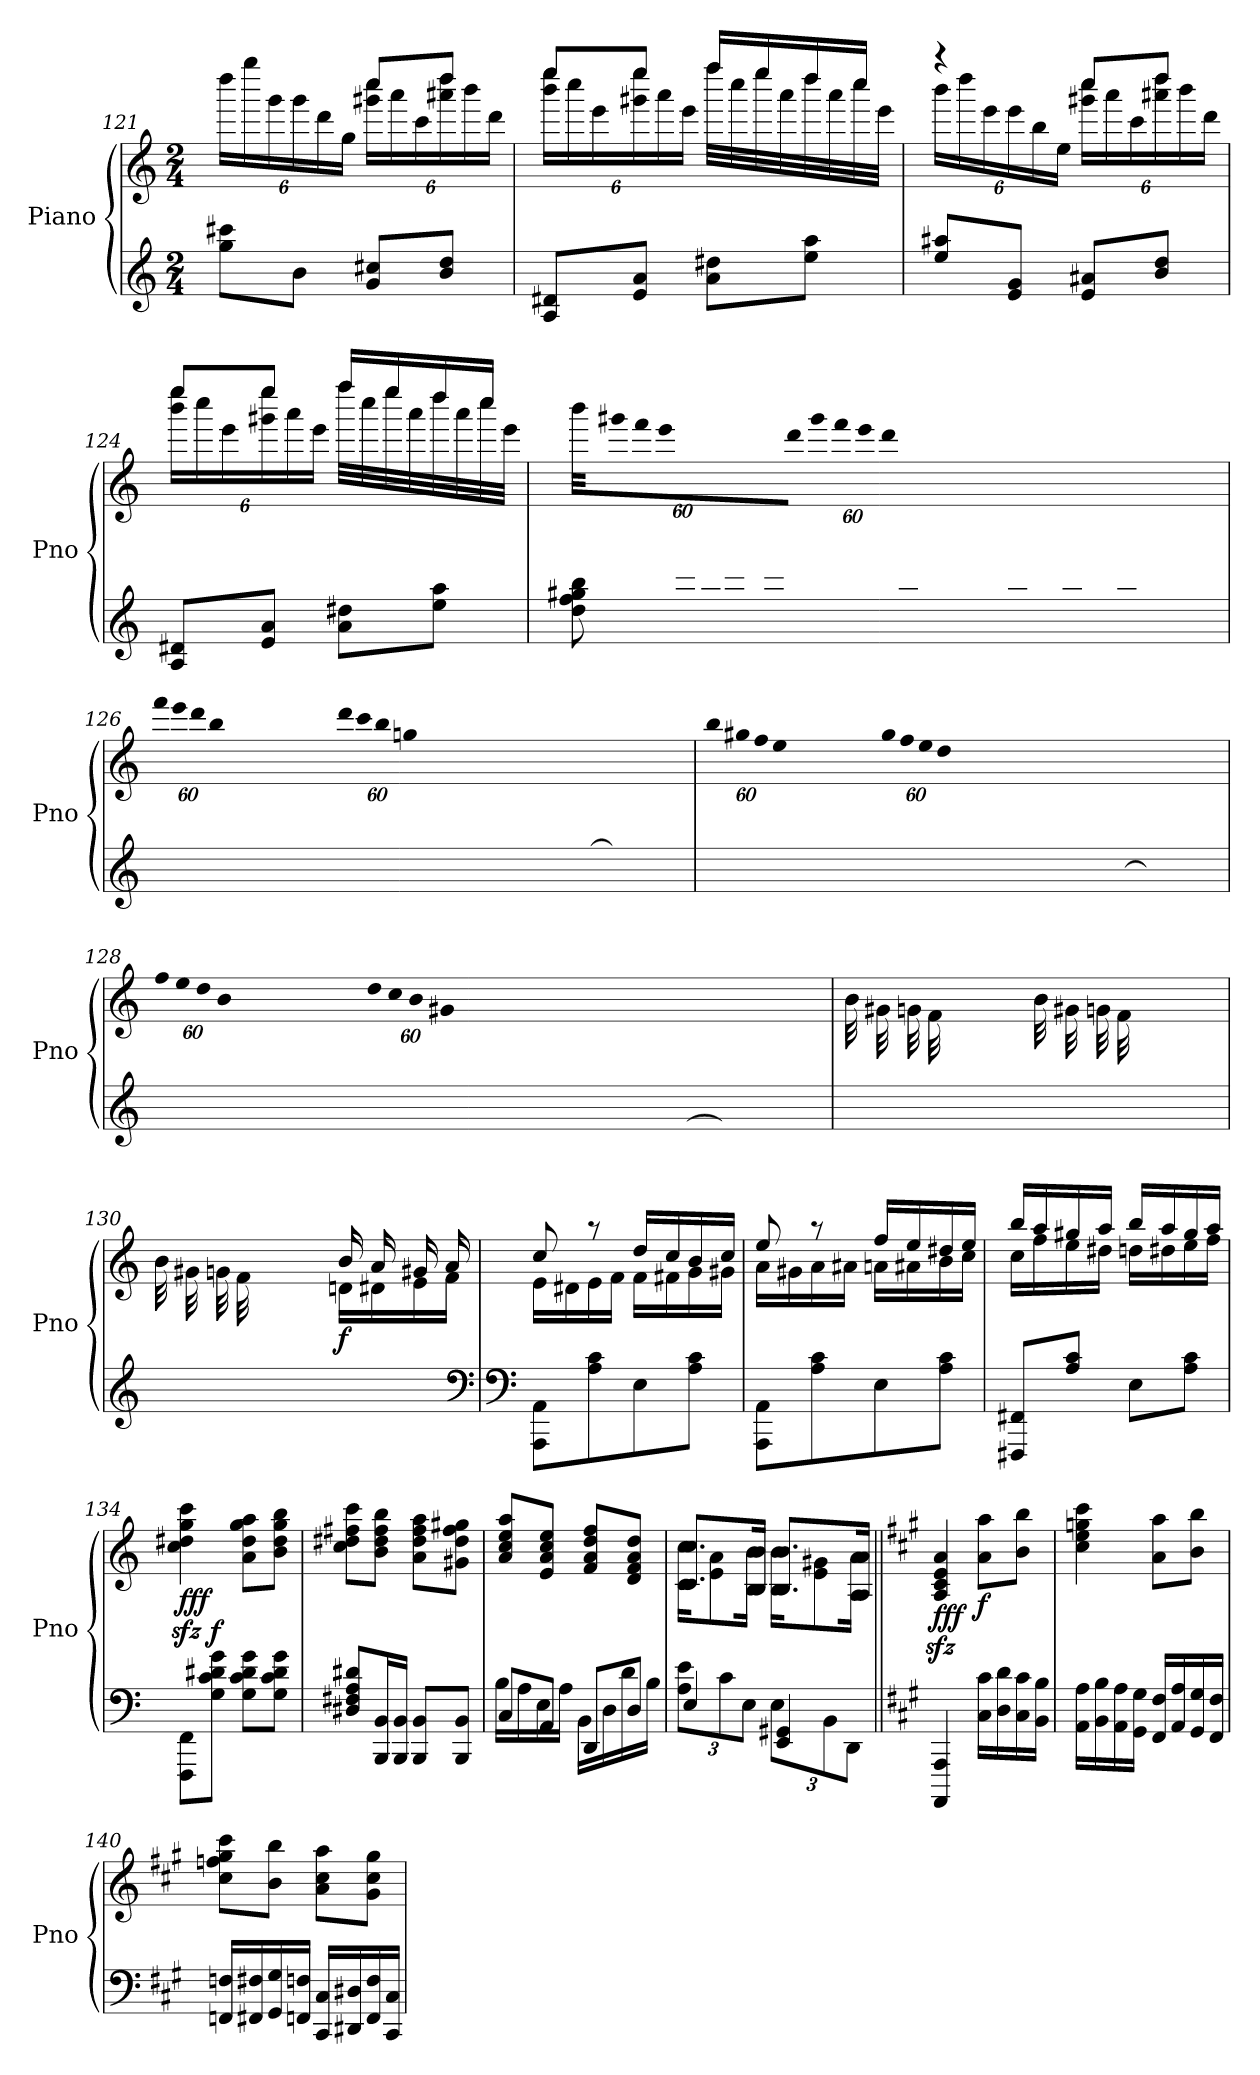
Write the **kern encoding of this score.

**kern	**kern	**dynam
*part1	*part1	*part1
*staff2	*staff1	*staff1/2
*I"Piano	*	*
*I'Pno	*	*
!!LO:LB:g=z
*clefG2	*clefG2	*
*k[]	*k[]	*
*C:	*C:	*
*M2/4	*M2/4	*
=121	=121	=121
*	*^	*
*	*	*Xbrackettup	*
8gg\ 8ccc#X\L	4ryy	24dddd\LL	.
.	.	24gggg\	.
.	.	24ggg\	.
8b\J	.	24ggg\	.
.	.	24ddd\	.
.	.	24gg\JJ	.
8g/ 8cc#X/L	8cccc/L	24ggg#X\ 24cccc\LL	.
.	.	24aaa\	.
.	.	24ccc\	.
8b/ 8dd/J	8dddd/J	24aaa#X\ 24dddd\	.
.	.	24bbb\	.
.	.	24ddd\JJ	.
=122	=122	=122	=122
8A/ 8d#X/L	8eeee/L	24bbb\ 24eeee\LL	.
.	.	24cccc\	.
.	.	24eee\	.
8e/ 8a/J	8eeee/J	24ggg#X\ 24eeee\	.
.	.	24aaa\	.
.	.	24eee\JJ	.
8a\ 8dd#X\L	16ffff/LL	32ffff\LLL	.
.	.	32cccc\	.
.	16eeee/	32eeee\	.
.	.	32aaa\	.
8ee\ 8aa\J	16dddd/	32dddd\	.
.	.	32aaa\	.
.	16cccc/JJ	32cccc\	.
.	.	32eee\JJJ	.
!!LO:LB:g=z	!!
=123	=123	=123	=123
8ee/ 8aa#X/L	4r	24bbb\LL	.
.	.	24dddd\	.
.	.	24eee\	.
8e/ 8g/J	.	24eee\	.
.	.	24bb\	.
.	.	24ee\JJ	.
8e/ 8a#X/L	8cccc/L	24ggg#X\ 24cccc\LL	.
.	.	24aaa\	.
.	.	24ccc\	.
8b/ 8dd/J	8dddd/J	24aaa#X\ 24dddd\	.
.	.	24bbb\	.
.	.	24ddd\JJ	.
=124	=124	=124	=124
8A/ 8d#X/L	8eeee/L	24bbb\ 24eeee\LL	.
.	.	24cccc\	.
.	.	24eee\	.
8e/ 8a/J	8eeee/J	24ggg#X\ 24eeee\	.
.	.	24aaa\	.
.	.	24eee\JJ	.
8a\ 8dd#X\L	16ffff/LL	32ffff\LLL	.
.	.	32cccc\	.
.	16eeee/	32eeee\	.
.	.	32aaa\	.
8ee\ 8aa\J	16dddd/	32dddd\	.
.	.	32aaa\	.
.	16cccc/JJ	32cccc\	.
.	.	32eee\JJJ	.
!!LO:PB:g=z
=125	=125	=125	=125
*^	*	*	*
!	!	!LO:N:vis=32	!	!
*	*	*v	*v	*
480%53ryy	8dd\ 8ff\ 8gg#X\ 8bb\	1920%53bbb\LLL	.
!	!	!LO:N:vis=32	!
.	.	1920%53ggg#X\	.
!	!	!LO:N:vis=32	!
.	.	1920%53fff\	.
!	!	!LO:N:vis=32	!
.	.	1920%53eee\	.
!LO:N:vis=32	!	!	!
1920%53ddd/	.	480%53ryy	.
.	8ryy	.	.
!LO:N:vis=32	!	!	!
1920%53bb/	.	.	.
!LO:N:vis=32	!	!	!
1920%53ccc/	.	.	.
!LO:N:vis=32	!	!	!
1920%53ccc#X/	.	.	.
!	!	!LO:N:vis=32	!
480%67ryy	.	1920%53ddd\JJJ	.
.	.	640ryy	.
!	!	!LO:N:vis=32	!
.	4ryy	1920%53ggg#\LLL	.
!	!	!LO:N:vis=32	!
.	.	1920%53fff\	.
!	!	!LO:N:vis=32	!
.	.	1920%53eee\	.
!	!	!LO:N:vis=32	!
.	.	1920%53ddd\	.
!LO:N:vis=32	!	!	!
1920%53bb/	.	480%67ryy	.
!LO:N:vis=32	!	!	!
1920%53gg#X/	.	.	.
!LO:N:vis=32	!	!	!
1920%53aa/	.	.	.
!LO:N:vis=32	!	!	!
1920%53aa#X/	.	.	.
!LO:N:vis=32	!	!	!
1920%53bb/JJJ	.	.	.
640ryy	.	.	.
=126	=126	=126	=126
!	!	!LO:N:vis=32	!
480%53ryy	2ryy	1920%53fff\LLL	.
!	!	!LO:N:vis=32	!
.	.	1920%53eee\	.
!	!	!LO:N:vis=32	!
.	.	1920%53ddd\	.
!	!	!LO:N:vis=32	!
.	.	1920%53bb\	.
!LO:N:vis=32	!	!	!
1920%53gg#X/	.	480%67ryy	.
!LO:N:vis=32	!	!	!
1920%53ff/	.	.	.
!LO:N:vis=32	!	!	!
1920%53ff#X/	.	.	.
!LO:N:vis=32	!	!	!
1920%53ggn/	.	.	.
!LO:N:vis=32	!	!	!
1920%53gg#X/JJJ	.	.	.
384%43ryy	.	.	.
!	!	!LO:N:vis=32	!
.	.	1920%53ddd\LLL	.
!	!	!LO:N:vis=32	!
.	.	1920%53ccc\	.
!	!	!LO:N:vis=32	!
.	.	1920%53bb\	.
!	!	!LO:N:vis=32	!
.	.	1920%53ggn\	.
!LO:N:vis=32	!	!	!
1920%53ffn/	.	480%67ryy	.
!LO:N:vis=32	!	!	!
1920%53dd/	.	.	.
!LO:N:vis=32	!	!	!
1920%53dd#X/	.	.	.
!LO:N:vis=32	!	!	!
1920%53ee/	.	.	.
[640ff/JJJ	.	.	.
192%5ff/JJJ]	.	.	.
640ryy	.	.	.
!!LO:LB:g=z
=127	=127	=127	=127
!	!	!LO:N:vis=32	!
480%53ryy	2ryy	1920%53bb\LLL	.
!	!	!LO:N:vis=32	!
.	.	1920%53gg#X\	.
!	!	!LO:N:vis=32	!
.	.	1920%53ff\	.
!	!	!LO:N:vis=32	!
.	.	1920%53ee\	.
!LO:N:vis=32	!	!	!
1920%53dd/	.	480%67ryy	.
!LO:N:vis=32	!	!	!
1920%53b/	.	.	.
!LO:N:vis=32	!	!	!
1920%53cc/	.	.	.
!LO:N:vis=32	!	!	!
1920%53cc#X/	.	.	.
!LO:N:vis=32	!	!	!
1920%53dd/JJJ	.	.	.
384%43ryy	.	.	.
!	!	!LO:N:vis=32	!
.	.	1920%53gg#\LLL	.
!	!	!LO:N:vis=32	!
.	.	1920%53ff\	.
!	!	!LO:N:vis=32	!
.	.	1920%53ee\	.
!	!	!LO:N:vis=32	!
.	.	1920%53dd\	.
!LO:N:vis=32	!	!	!
1920%53b/	.	480%67ryy	.
!LO:N:vis=32	!	!	!
1920%53g#X/	.	.	.
!LO:N:vis=32	!	!	!
1920%53a/	.	.	.
!LO:N:vis=32	!	!	!
1920%53a#X/	.	.	.
[640b/JJJ	.	.	.
192%5b/JJJ]	.	.	.
640ryy	.	.	.
=128	=128	=128	=128
!	!	!LO:N:vis=32	!
480%53ryy	2ryy	1920%53ff\LLL	.
!	!	!LO:N:vis=32	!
.	.	1920%53ee\	.
!	!	!LO:N:vis=32	!
.	.	1920%53dd\	.
!	!	!LO:N:vis=32	!
.	.	1920%53b\	.
!LO:N:vis=32	!	!	!
1920%53g#X/	.	480%67ryy	.
!LO:N:vis=32	!	!	!
1920%53f/	.	.	.
!LO:N:vis=32	!	!	!
1920%53f#X/	.	.	.
!LO:N:vis=32	!	!	!
1920%53gn/	.	.	.
!LO:N:vis=32	!	!	!
1920%53g#X/JJJ	.	.	.
384%43ryy	.	.	.
!	!	!LO:N:vis=32	!
.	.	1920%53dd\LLL	.
!	!	!LO:N:vis=32	!
.	.	1920%53cc\	.
!	!	!LO:N:vis=32	!
.	.	1920%53b\	.
!	!	!LO:N:vis=32	!
.	.	1920%53g#\	.
!LO:N:vis=32	!	!	!
1920%53fn/	.	480%67ryy	.
!LO:N:vis=32	!	!	!
1920%53d/	.	.	.
!LO:N:vis=32	!	!	!
1920%53d#X/	.	.	.
!LO:N:vis=32	!	!	!
1920%53e/	.	.	.
[640f/JJJ	.	.	.
192%5f/JJJ]	.	.	.
640ryy	.	.	.
!!LO:LB:g=z
=129	=129	=129	=129
8ryy	2ryy	32b\LLL	.
.	.	32g#X\	.
.	.	32gn\	.
.	.	32f\	.
32d/	.	8ryy	.
32d#X/	.	.	.
32e/	.	.	.
32f/JJJ	.	.	.
8ryy	.	32b\LLL	.
.	.	32g#X\	.
.	.	32gn\	.
.	.	32f\	.
32dn/	.	8ryy	.
32d#X/	.	.	.
32e/	.	.	.
32f/JJJ	.	.	.
=130	=130	=130	=130
*	*	*^	*
8ryy	2ryy	32b\LLL	4ryy	.
.	.	32g#X\	.	.
.	.	32gn\	.	.
.	.	32f\	.	.
32d/	.	8ryy	.	.
32d#X/	.	.	.	.
32e/	.	.	.	.
32f/JJJ	.	.	.	.
!	!	!	!	!LO:DY:b
4ryy	.	16b/LL	16dn\LL	f
.	.	16a/	16d#X\	.
.	.	16g#X/	16e\	.
.	.	16a/JJ	16f\JJ	.
*v	*v	*	*	*
*clefF4	*	*	*
!!LO:LB:g=z	!!
=131	=131	=131	=131
*clefF4	*	*	*
8AAA\ 8AA\L	8cc/	16e\LL	.
.	.	16d#X\	.
8A\ 8c\	8raa	16e\	.
.	.	16f\JJ	.
8E\	16dd/LL	16f\LL	.
.	16cc/	16f#X\	.
8A\ 8c\J	16b/	16g\	.
.	16cc/JJ	16g#X\JJ	.
=132	=132	=132	=132
8AAA\ 8AA\L	8ee/	16a\LL	.
.	.	16g#X\	.
8A\ 8c\	8raa	16a\	.
.	.	16a#X\JJ	.
8E\	16ff/LL	16an\LL	.
.	16ee/	16a#X\	.
8A\ 8c\J	16dd#X/	16b\	.
.	16ee/JJ	16cc\JJ	.
=133	=133	=133	=133
8FFF#X/ 8FF#X/L	16bb/LL	16cc\LL	.
.	16aa/	16ff\	.
8A/ 8c/J	16gg#X/	16ee\	.
.	16aa/JJ	16dd#X\JJ	.
8E\L	16bb/LL	16ddn\LL	.
.	16aa/	16dd#X\	.
8A\ 8c\J	16gg#/	16ee\	.
.	16aa/JJ	16ff\JJ	.
=134	=134	=134	=134
!	!	!	!LO:DY:b
*	*v	*v	*
8FFF\ 8FF\L	4cc\zz< 4dd#X\zz< 4gg\zz< 4ccc\zz<	fff
!	!	!LO:DY:a=2
8G\ 8c\ 8d#X\ 8g\J	.	f
8G\ 8c\ 8d#\ 8g\L	8a\ 8dd#\ 8gg\ 8aa\L	.
8G\ 8c\ 8d#\ 8g\J	8b\ 8dd#\ 8gg\ 8bb\J	.
!!LO:LB:g=z
=135	=135	=135
8D#X/ 8F#X/ 8A/ 8d#X/L	8cc\ 8dd#X\ 8ff#X\ 8ccc\L	.
16BBB/ 16BB/L	8b\ 8dd#\ 8ff#\ 8bb\J	.
16BBB/ 16BB/JJ	.	.
8BBB/ 8BB/L	8a\ 8dd#\ 8ff#\ 8aa\L	.
8BBB/ 8BB/J	8g#X\ 8dd#\ 8ff#\ 8gg#X\J	.
=136	=136	=136
*^	*	*
8C/L	16B\LL	8a/ 8cc/ 8ee/ 8aa/L	.
.	16A\	.	.
8AA/J	16E\	8e/ 8a/ 8cc/ 8ee/J	.
.	16A\JJ	.	.
8DD/L	16BB\LL	8f/ 8a/ 8dd/ 8ff/L	.
.	16D\	.	.
8D/J	16d\	8d/ 8f/ 8a/ 8dd/J	.
.	16B\JJ	.	.
=137	=137	=137	=137
*	*Xbrackettup	*	*
*	*	*^	*
4E/	12A\ 12e\L	8.c/ 8.cc/L	16c\ 16cc\KL	.
.	.	.	8e\ 8a\	.
.	12c\	.	.	.
.	12E\J	.	.	.
.	.	16B/ 16b/Jk	16B\ 16b\Jk	.
4EE/ 4GG#X/	12E\L	8.B/ 8.b/L	16B\ 16b\KL	.
.	.	.	8e\ 8g#X\	.
.	12BB\	.	.	.
.	12DD\J	.	.	.
.	.	16A/ 16a/Jk	16A\ 16a\Jk	.
*v	*v	*	*	*
*	*v	*v	*
=138||	=138||	=138||
*k[f#c#g#]	*k[f#c#g#]	*
*A:	*A:	*
*	*^	*
!	!	!	!LO:DY:b
*	*v	*v	*
4AAAA/ 4AAA/	4A/zz< 4c#/zz< 4e/zz< 4a/zz<	fff
!	!	!LO:DY:b
16C#\ 16c#\LL	8a\ 8aa\L	f
16D\ 16d\	.	.
16C#\ 16c#\	8b\ 8bb\J	.
16BB\ 16B\JJ	.	.
=139	=139	=139
16AA\ 16A\LL	4cc#\ 4ee\ 4ggn\ 4ccc#\	.
16BB\ 16B\	.	.
16AA\ 16A\	.	.
16GG#\ 16G#\JJ	.	.
16FF#/ 16F#/LL	8a\ 8aa\L	.
16AA/ 16A/	.	.
16GG#/ 16G#/	8b\ 8bb\J	.
16FF#/ 16F#/JJ	.	.
!!LO:PB:g=z
=140	=140	=140
16FFn/ 16Fn/LL	8cc#\ 8ffn\ 8gg#\ 8ccc#\L	.
16FF#X/ 16F#X/	.	.
16GG#/ 16G#/	8b\ 8bb\J	.
16FFn/ 16Fn/JJ	.	.
16CC#/ 16C#/LL	8a\ 8cc#\ 8aa\L	.
16DD#X/ 16D#X/	.	.
16FF/ 16F/	8g#\ 8cc#\ 8gg#\J	.
16CC#/ 16C#/JJ	.	.
=	=	=
*-	*-	*-
